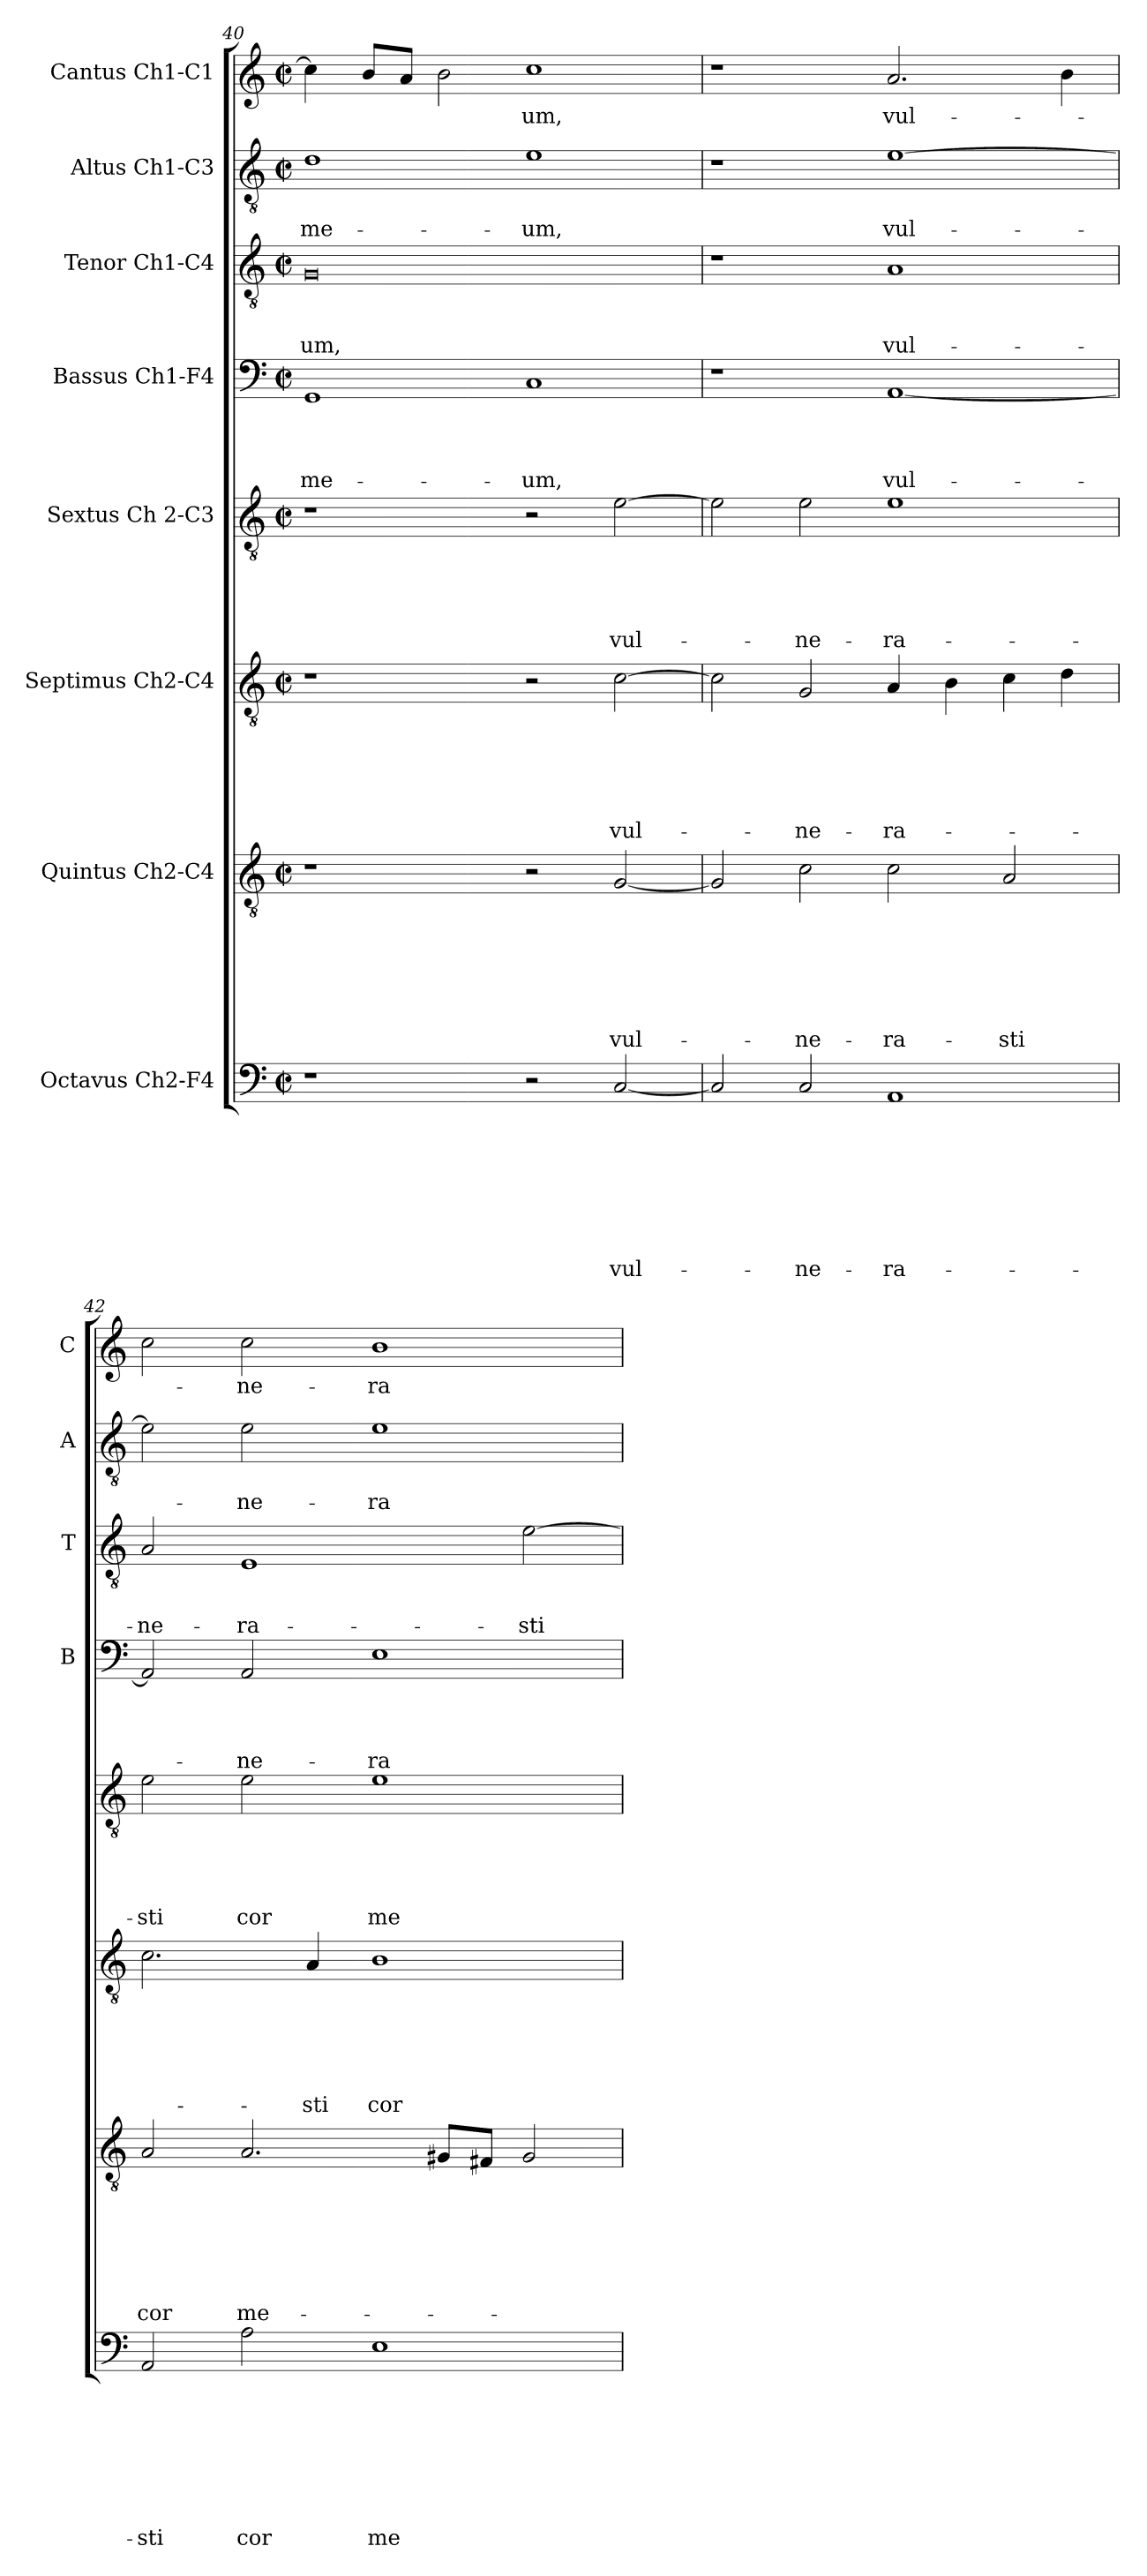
**kern	**text	**text	**text	**text	**text	**text	**text	**text	**kern	**text	**text	**text	**text	**text	**text	**text	**kern	**text	**text	**text	**text	**text	**text	**kern	**text	**text	**text	**text	**text	**kern	**text	**text	**text	**text	**kern	**text	**text	**text	**kern	**text	**text	**kern	**text
*part8	*part8	*part8	*part8	*part8	*part8	*part8	*part8	*part8	*part7	*part7	*part7	*part7	*part7	*part7	*part7	*part7	*part6	*part6	*part6	*part6	*part6	*part6	*part6	*part5	*part5	*part5	*part5	*part5	*part5	*part4	*part4	*part4	*part4	*part4	*part3	*part3	*part3	*part3	*part2	*part2	*part2	*part1	*part1
*staff8	*staff8	*staff8	*staff8	*staff8	*staff8	*staff8	*staff8	*staff8	*staff7	*staff7	*staff7	*staff7	*staff7	*staff7	*staff7	*staff7	*staff6	*staff6	*staff6	*staff6	*staff6	*staff6	*staff6	*staff5	*staff5	*staff5	*staff5	*staff5	*staff5	*staff4	*staff4	*staff4	*staff4	*staff4	*staff3	*staff3	*staff3	*staff3	*staff2	*staff2	*staff2	*staff1	*staff1
*I"Octavus Ch2-F4	*	*	*	*	*	*	*	*	*I"Quintus Ch2-C4	*	*	*	*	*	*	*	*I"Septimus Ch2-C4	*	*	*	*	*	*	*I"Sextus Ch 2-C3	*	*	*	*	*	*I"Bassus Ch1-F4	*	*	*	*	*I"Tenor Ch1-C4	*	*	*	*I"Altus Ch1-C3	*	*	*I"Cantus Ch1-C1	*
*	*	*	*	*	*	*	*	*	*	*	*	*	*	*	*	*	*	*	*	*	*	*	*	*	*	*	*	*	*	*I'B	*	*	*	*	*I'T	*	*	*	*I'A	*	*	*I'C	*
*clefF4	*	*	*	*	*	*	*	*	*clefGv2	*	*	*	*	*	*	*	*clefGv2	*	*	*	*	*	*	*clefGv2	*	*	*	*	*	*clefF4	*	*	*	*	*clefGv2	*	*	*	*clefGv2	*	*	*clefG2	*
*k[]	*	*	*	*	*	*	*	*	*k[]	*	*	*	*	*	*	*	*k[]	*	*	*	*	*	*	*k[]	*	*	*	*	*	*k[]	*	*	*	*	*k[]	*	*	*	*k[]	*	*	*k[]	*
*C:	*	*	*	*	*	*	*	*	*C:	*	*	*	*	*	*	*	*C:	*	*	*	*	*	*	*C:	*	*	*	*	*	*C:	*	*	*	*	*C:	*	*	*	*C:	*	*	*C:	*
*M2/2	*	*	*	*	*	*	*	*	*M2/2	*	*	*	*	*	*	*	*M2/2	*	*	*	*	*	*	*M2/2	*	*	*	*	*	*M2/2	*	*	*	*	*M2/2	*	*	*	*M2/2	*	*	*M2/2	*
*met(c|)	*	*	*	*	*	*	*	*	*met(c|)	*	*	*	*	*	*	*	*met(c|)	*	*	*	*	*	*	*met(c|)	*	*	*	*	*	*met(c|)	*	*	*	*	*met(c|)	*	*	*	*met(c|)	*	*	*met(c|)	*
=40	=40	=40	=40	=40	=40	=40	=40	=40	=40	=40	=40	=40	=40	=40	=40	=40	=40	=40	=40	=40	=40	=40	=40	=40	=40	=40	=40	=40	=40	=40	=40	=40	=40	=40	=40	=40	=40	=40	=40	=40	=40	=40	=40
!	!	!	!	!	!	!	!	!	!	!	!	!	!	!	!	!	!	!	!	!	!	!	!	!	!	!	!	!	!	!	!	!	!	!LO:LY:b	!	!	!	!LO:LY:b	!	!	!LO:LY:b	!	!
1r	.	.	.	.	.	.	.	.	1r	.	.	.	.	.	.	.	1r	.	.	.	.	.	.	1r	.	.	.	.	.	1GG	.	.	.	me-	0G	.	.	-um,	1d	.	me-	4cc\]	.
.	.	.	.	.	.	.	.	.	.	.	.	.	.	.	.	.	.	.	.	.	.	.	.	.	.	.	.	.	.	.	.	.	.	.	.	.	.	.	.	.	.	8b/L	.
.	.	.	.	.	.	.	.	.	.	.	.	.	.	.	.	.	.	.	.	.	.	.	.	.	.	.	.	.	.	.	.	.	.	.	.	.	.	.	.	.	.	8a/J	.
.	.	.	.	.	.	.	.	.	.	.	.	.	.	.	.	.	.	.	.	.	.	.	.	.	.	.	.	.	.	.	.	.	.	.	.	.	.	.	.	.	.	2b\	.
!	!	!	!	!	!	!	!	!	!	!	!	!	!	!	!	!	!	!	!	!	!	!	!	!	!	!	!	!	!	!	!	!	!	!LO:LY:b	!	!	!	!	!	!	!LO:LY:b	!	!LO:LY:b
2r	.	.	.	.	.	.	.	.	2r	.	.	.	.	.	.	.	2r	.	.	.	.	.	.	2r	.	.	.	.	.	1C	.	.	.	-um,	.	.	.	.	1e	.	-um,	1cc	-um,
!	!	!	!	!	!	!	!	!LO:LY:b	!	!	!	!	!	!	!	!LO:LY:b	!	!	!	!	!	!	!LO:LY:b	!	!	!	!	!	!LO:LY:b	!	!	!	!	!	!	!	!	!	!	!	!	!	!
[2C/	.	.	.	.	.	.	.	vul-	[2G/	.	.	.	.	.	.	vul-	[2c\	.	.	.	.	.	vul-	[2e\	.	.	.	.	vul-	.	.	.	.	.	.	.	.	.	.	.	.	.	.
=41	=41	=41	=41	=41	=41	=41	=41	=41	=41	=41	=41	=41	=41	=41	=41	=41	=41	=41	=41	=41	=41	=41	=41	=41	=41	=41	=41	=41	=41	=41	=41	=41	=41	=41	=41	=41	=41	=41	=41	=41	=41	=41	=41
2C/]	.	.	.	.	.	.	.	.	2G/]	.	.	.	.	.	.	.	2c\]	.	.	.	.	.	.	2e\]	.	.	.	.	.	1r	.	.	.	.	1r	.	.	.	1r	.	.	1r	.
!	!	!	!	!	!	!	!	!LO:LY:b	!	!	!	!	!	!	!	!LO:LY:b	!	!	!	!	!	!	!LO:LY:b	!	!	!	!	!	!LO:LY:b	!	!	!	!	!	!	!	!	!	!	!	!	!	!
2C/	.	.	.	.	.	.	.	-ne-	2c\	.	.	.	.	.	.	-ne-	2G/	.	.	.	.	.	-ne-	2e\	.	.	.	.	-ne-	.	.	.	.	.	.	.	.	.	.	.	.	.	.
!	!	!	!	!	!	!	!	!LO:LY:b	!	!	!	!	!	!	!	!LO:LY:b	!	!	!	!	!	!	!LO:LY:b	!	!	!	!	!	!LO:LY:b	!	!	!	!	!LO:LY:b	!	!	!	!LO:LY:b	!	!	!LO:LY:b	!	!LO:LY:b
1AA	.	.	.	.	.	.	.	-ra-	2c\	.	.	.	.	.	.	-ra-	4A/	.	.	.	.	.	-ra-	1e	.	.	.	.	-ra-	[1AA	.	.	.	vul-	1A	.	.	vul-	[1e	.	vul-	2.a/	vul-
.	.	.	.	.	.	.	.	.	.	.	.	.	.	.	.	.	4B\	.	.	.	.	.	.	.	.	.	.	.	.	.	.	.	.	.	.	.	.	.	.	.	.	.	.
!	!	!	!	!	!	!	!	!	!	!	!	!	!	!	!	!LO:LY:b	!	!	!	!	!	!	!	!	!	!	!	!	!	!	!	!	!	!	!	!	!	!	!	!	!	!	!
.	.	.	.	.	.	.	.	.	2A/	.	.	.	.	.	.	-sti	4c\	.	.	.	.	.	.	.	.	.	.	.	.	.	.	.	.	.	.	.	.	.	.	.	.	.	.
.	.	.	.	.	.	.	.	.	.	.	.	.	.	.	.	.	4d\	.	.	.	.	.	.	.	.	.	.	.	.	.	.	.	.	.	.	.	.	.	.	.	.	4b\	.
=42	=42	=42	=42	=42	=42	=42	=42	=42	=42	=42	=42	=42	=42	=42	=42	=42	=42	=42	=42	=42	=42	=42	=42	=42	=42	=42	=42	=42	=42	=42	=42	=42	=42	=42	=42	=42	=42	=42	=42	=42	=42	=42	=42
!	!	!	!	!	!	!	!	!LO:LY:b	!	!	!	!	!	!	!	!LO:LY:b	!	!	!	!	!	!	!	!	!	!	!	!	!LO:LY:b	!	!	!	!	!	!	!	!	!LO:LY:b	!	!	!	!	!
2AA/	.	.	.	.	.	.	.	-sti	2A/	.	.	.	.	.	.	cor	2.c\	.	.	.	.	.	.	2e\	.	.	.	.	-sti	2AA/]	.	.	.	.	2A/	.	.	-ne-	2e\]	.	.	2cc\	.
!	!	!	!	!	!	!	!	!LO:LY:b	!	!	!	!	!	!	!	!LO:LY:b	!	!	!	!	!	!	!	!	!	!	!	!	!LO:LY:b	!	!	!	!	!LO:LY:b	!	!	!	!LO:LY:b	!	!	!LO:LY:b	!	!LO:LY:b
2A\	.	.	.	.	.	.	.	cor	2.A/	.	.	.	.	.	.	me-	.	.	.	.	.	.	.	2e\	.	.	.	.	cor	2AA/	.	.	.	-ne-	1E	.	.	-ra-	2e\	.	-ne-	2cc\	-ne-
!	!	!	!	!	!	!	!	!	!	!	!	!	!	!	!	!	!	!	!	!	!	!	!LO:LY:b	!	!	!	!	!	!	!	!	!	!	!	!	!	!	!	!	!	!	!	!
.	.	.	.	.	.	.	.	.	.	.	.	.	.	.	.	.	4A/	.	.	.	.	.	-sti	.	.	.	.	.	.	.	.	.	.	.	.	.	.	.	.	.	.	.	.
!	!	!	!	!	!	!	!	!LO:LY:b	!	!	!	!	!	!	!	!	!	!	!	!	!	!	!LO:LY:b	!	!	!	!	!	!LO:LY:b	!	!	!	!	!LO:LY:b	!	!	!	!	!	!	!LO:LY:b	!	!LO:LY:b
1E	.	.	.	.	.	.	.	me-	.	.	.	.	.	.	.	.	1B	.	.	.	.	.	cor	1e	.	.	.	.	me-	1E	.	.	.	-ra-	.	.	.	.	1e	.	-ra-	1b	-ra-
.	.	.	.	.	.	.	.	.	8G#X/L	.	.	.	.	.	.	.	.	.	.	.	.	.	.	.	.	.	.	.	.	.	.	.	.	.	.	.	.	.	.	.	.	.	.
.	.	.	.	.	.	.	.	.	8F#X/J	.	.	.	.	.	.	.	.	.	.	.	.	.	.	.	.	.	.	.	.	.	.	.	.	.	.	.	.	.	.	.	.	.	.
!	!	!	!	!	!	!	!	!	!	!	!	!	!	!	!	!	!	!	!	!	!	!	!	!	!	!	!	!	!	!	!	!	!	!	!	!	!	!LO:LY:b	!	!	!	!	!
.	.	.	.	.	.	.	.	.	2G#/	.	.	.	.	.	.	.	.	.	.	.	.	.	.	.	.	.	.	.	.	.	.	.	.	.	[2e\	.	.	-sti	.	.	.	.	.
=	=	=	=	=	=	=	=	=	=	=	=	=	=	=	=	=	=	=	=	=	=	=	=	=	=	=	=	=	=	=	=	=	=	=	=	=	=	=	=	=	=	=	=
*-	*-	*-	*-	*-	*-	*-	*-	*-	*-	*-	*-	*-	*-	*-	*-	*-	*-	*-	*-	*-	*-	*-	*-	*-	*-	*-	*-	*-	*-	*-	*-	*-	*-	*-	*-	*-	*-	*-	*-	*-	*-	*-	*-
